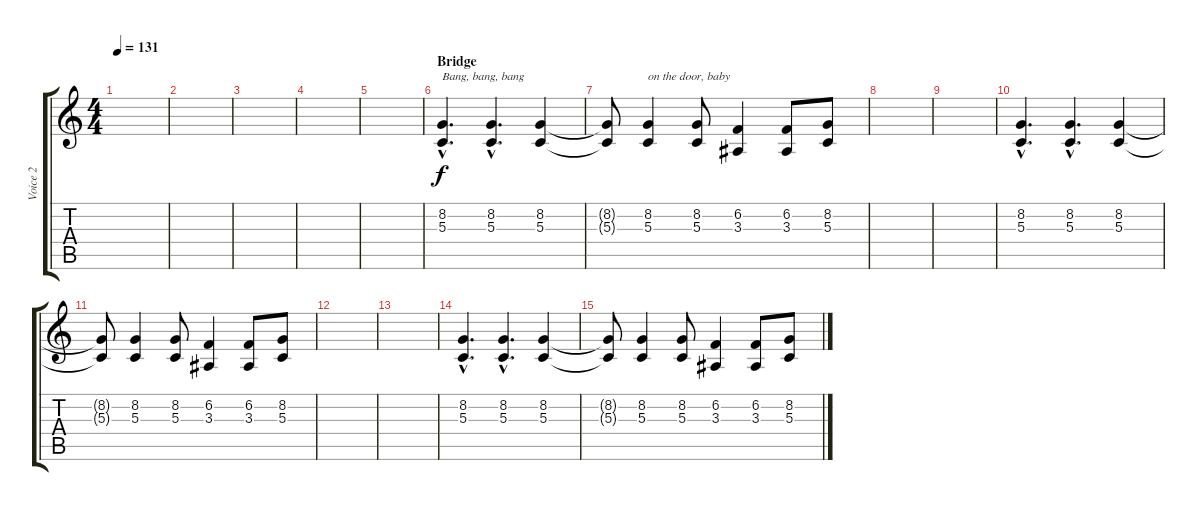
\track ("Voice 2" "Voice 2") {instrument clarinet}
\staff {score tabs}
\tuning (E4 B3 G3 D3 A2 E2) {hide}
\ts (4 4)
\tempo 131
\clef g2
\ks c
|
|
|
|
|
\section ("" "Bridge")
(8.2{hac} 5.3{hac}).4{d txt "Bang, bang, bang" volume 9} (8.2{hac} 5.3{hac}).4{d} (8.2 5.3).4 |
(8.2{t} 5.3{t}).8 (8.2 5.3).4{txt "on the door, baby"} (8.2 5.3).8 (6.2 3.3).4 (6.2 3.3).8 (8.2 5.3).8 |
|
|
(8.2{hac} 5.3{hac}).4{d volume 9} (8.2{hac} 5.3{hac}).4{d} (8.2 5.3).4 |
(8.2{t} 5.3{t}).8 (8.2 5.3).4 (8.2 5.3).8 (6.2 3.3).4 (6.2 3.3).8 (8.2 5.3).8 |
|
|
(8.2{hac} 5.3{hac}).4{d volume 11} (8.2{hac} 5.3{hac}).4{d} (8.2 5.3).4 |
(8.2{t} 5.3{t}).8 (8.2 5.3).4 (8.2 5.3).8 (6.2 3.3).4 (6.2 3.3).8 (8.2 5.3).8
